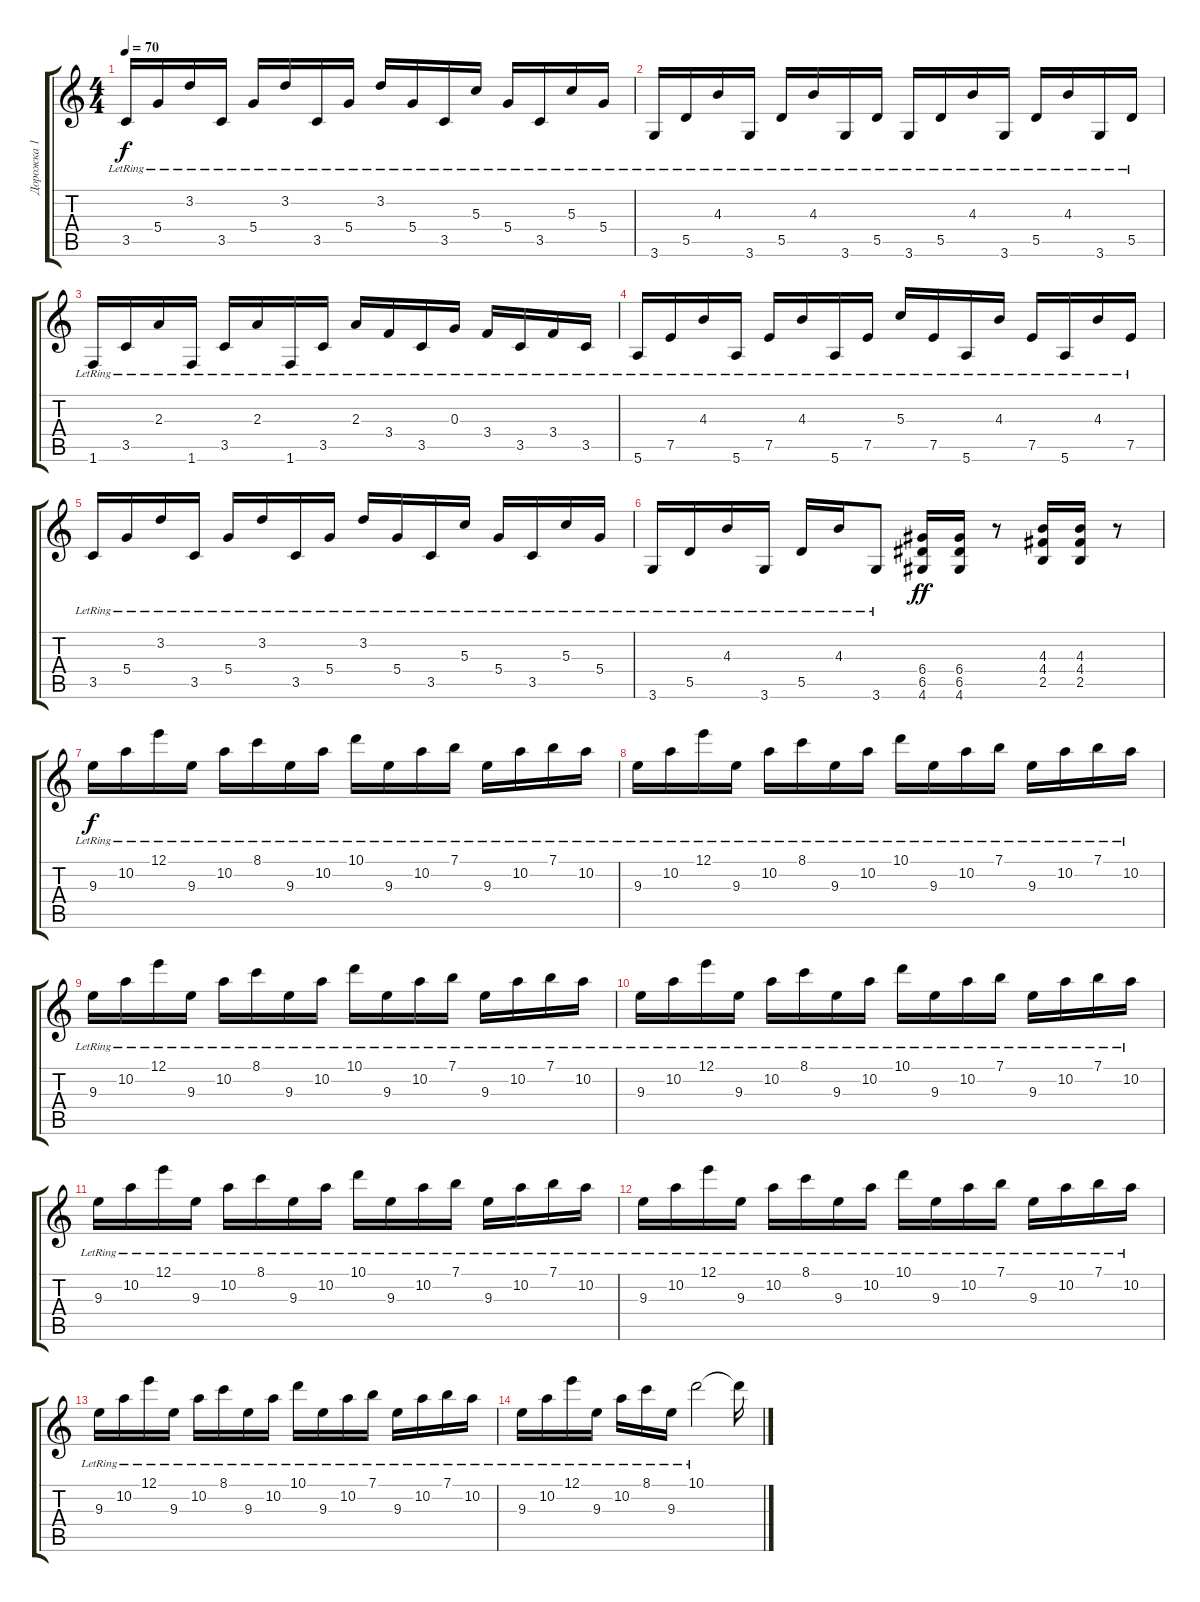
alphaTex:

\track ("Дорожка 1" "Дорожка 1") {instrument electricguitarjazz}
\staff {score tabs}
\tuning (E4 B3 G3 D3 A2 E2) {hide}
\ts (4 4)
\tempo 70
\clef g2
\ks c
3.5{lr}.16{dy f} 5.4{lr}.16 3.2{lr}.16 3.5{lr}.16 5.4{lr}.16 3.2{lr}.16 3.5{lr}.16 5.4{lr}.16 3.2{lr}.16 5.4{lr}.16 3.5{lr}.16 5.3{lr}.16 5.4{lr}.16 3.5{lr}.16 5.3{lr}.16 5.4{lr}.16 |
3.6{lr}.16 5.5{lr}.16 4.3{lr}.16 3.6{lr}.16 5.5{lr}.16 4.3{lr}.16 3.6{lr}.16 5.5{lr}.16 3.6{lr}.16 5.5{lr}.16 4.3{lr}.16 3.6{lr}.16 5.5{lr}.16 4.3{lr}.16 3.6{lr}.16 5.5{lr}.16 |
1.6{lr}.16 3.5{lr}.16 2.3{lr}.16 1.6{lr}.16 3.5{lr}.16 2.3{lr}.16 1.6{lr}.16 3.5{lr}.16 2.3{lr}.16 3.4{lr}.16 3.5{lr}.16 0.3{lr}.16 3.4{lr}.16 3.5{lr}.16 3.4{lr}.16 3.5{lr}.16 |
5.6{lr}.16 7.5{lr}.16 4.3{lr}.16 5.6{lr}.16 7.5{lr}.16 4.3{lr}.16 5.6{lr}.16 7.5{lr}.16 5.3{lr}.16 7.5{lr}.16 5.6{lr}.16 4.3{lr}.16 7.5{lr}.16 5.6{lr}.16 4.3{lr}.16 7.5{lr}.16 |
3.5{lr}.16 5.4{lr}.16 3.2{lr}.16 3.5{lr}.16 5.4{lr}.16 3.2{lr}.16 3.5{lr}.16 5.4{lr}.16 3.2{lr}.16 5.4{lr}.16 3.5{lr}.16 5.3{lr}.16 5.4{lr}.16 3.5{lr}.16 5.3{lr}.16 5.4{lr}.16 |
3.6{lr}.16 5.5{lr}.16 4.3{lr}.16 3.6{lr}.16 5.5{lr}.16 4.3{lr}.16 3.6{lr}.8 (6.4 6.5 4.6).16{dy ff} (6.4 6.5 4.6).16 r.8 (4.3 4.4 2.5).16 (4.3 4.4 2.5).16 r.8 |
9.3{lr}.16{dy f} 10.2{lr}.16 12.1{lr}.16 9.3{lr}.16 10.2{lr}.16 8.1{lr}.16 9.3{lr}.16 10.2{lr}.16 10.1{lr}.16 9.3{lr}.16 10.2{lr}.16 7.1{lr}.16 9.3{lr}.16 10.2{lr}.16 7.1{lr}.16 10.2{lr}.16 |
9.3{lr}.16 10.2{lr}.16 12.1{lr}.16 9.3{lr}.16 10.2{lr}.16 8.1{lr}.16 9.3{lr}.16 10.2{lr}.16 10.1{lr}.16 9.3{lr}.16 10.2{lr}.16 7.1{lr}.16 9.3{lr}.16 10.2{lr}.16 7.1{lr}.16 10.2{lr}.16 |
9.3{lr}.16 10.2{lr}.16 12.1{lr}.16 9.3{lr}.16 10.2{lr}.16 8.1{lr}.16 9.3{lr}.16 10.2{lr}.16 10.1{lr}.16 9.3{lr}.16 10.2{lr}.16 7.1{lr}.16 9.3{lr}.16 10.2{lr}.16 7.1{lr}.16 10.2{lr}.16 |
9.3{lr}.16 10.2{lr}.16 12.1{lr}.16 9.3{lr}.16 10.2{lr}.16 8.1{lr}.16 9.3{lr}.16 10.2{lr}.16 10.1{lr}.16 9.3{lr}.16 10.2{lr}.16 7.1{lr}.16 9.3{lr}.16 10.2{lr}.16 7.1{lr}.16 10.2{lr}.16 |
9.3{lr}.16 10.2{lr}.16 12.1{lr}.16 9.3{lr}.16 10.2{lr}.16 8.1{lr}.16 9.3{lr}.16 10.2{lr}.16 10.1{lr}.16 9.3{lr}.16 10.2{lr}.16 7.1{lr}.16 9.3{lr}.16 10.2{lr}.16 7.1{lr}.16 10.2{lr}.16 |
9.3{lr}.16 10.2{lr}.16 12.1{lr}.16 9.3{lr}.16 10.2{lr}.16 8.1{lr}.16 9.3{lr}.16 10.2{lr}.16 10.1{lr}.16 9.3{lr}.16 10.2{lr}.16 7.1{lr}.16 9.3{lr}.16 10.2{lr}.16 7.1{lr}.16 10.2{lr}.16 |
9.3{lr}.16 10.2{lr}.16 12.1{lr}.16 9.3{lr}.16 10.2{lr}.16 8.1{lr}.16 9.3{lr}.16 10.2{lr}.16 10.1{lr}.16 9.3{lr}.16 10.2{lr}.16 7.1{lr}.16 9.3{lr}.16 10.2{lr}.16 7.1{lr}.16 10.2{lr}.16 |
9.3{lr}.16 10.2{lr}.16 12.1{lr}.16 9.3{lr}.16 10.2{lr}.16 8.1{lr}.16 9.3{lr}.16 10.1{lr}.2 10.1{t}.16
